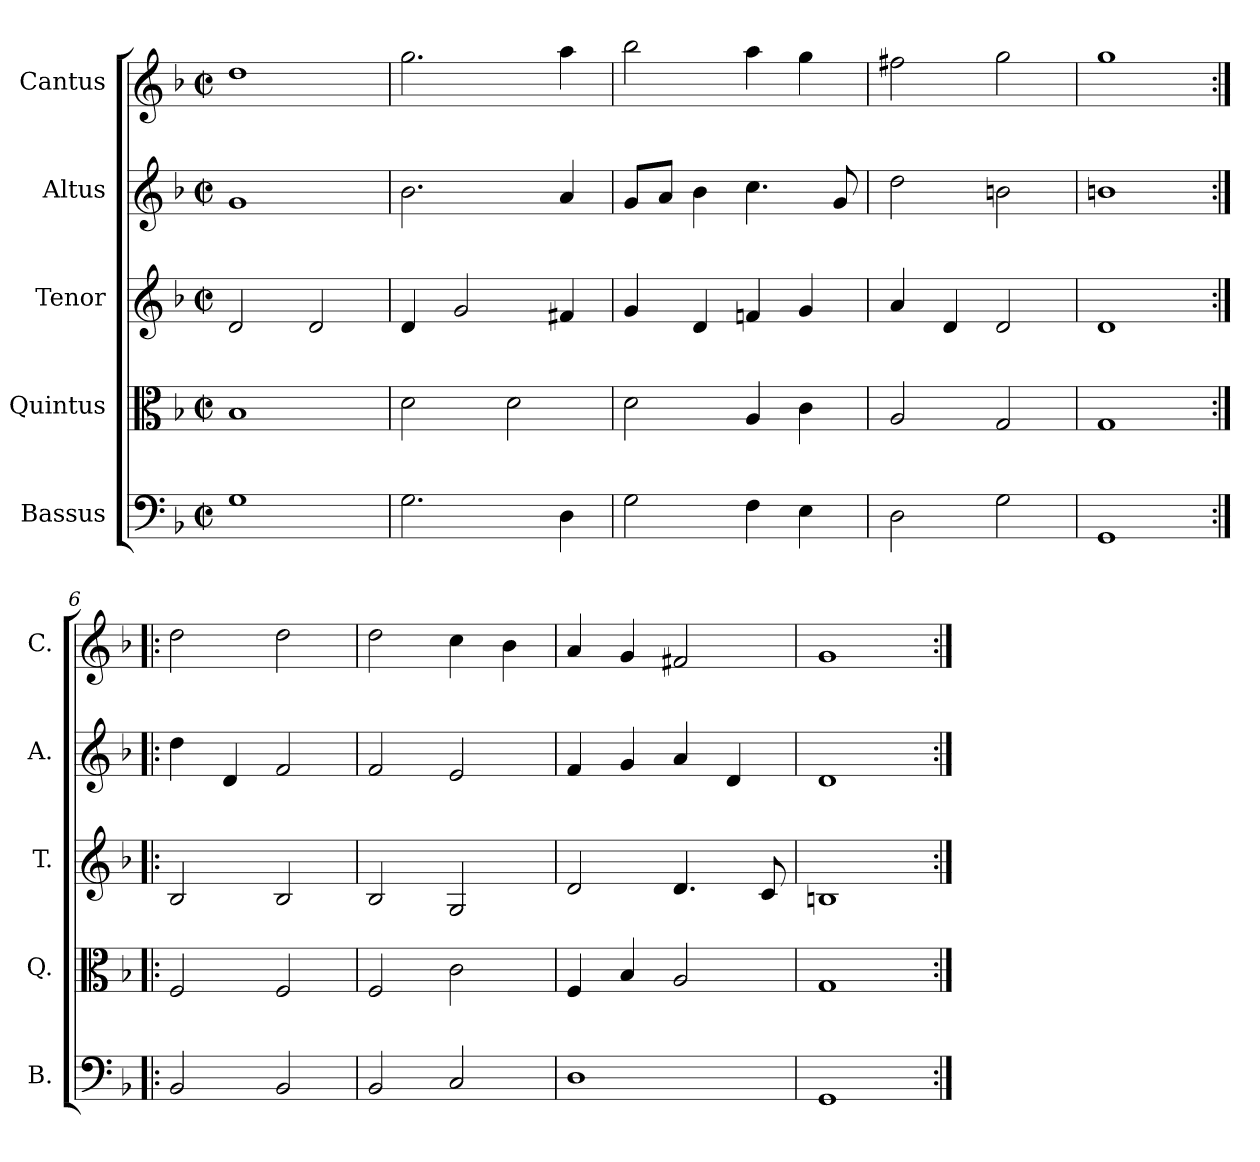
**kern	**kern	**kern	**kern	**kern
*part5	*part4	*part3	*part2	*part1
*staff5	*staff4	*staff3	*staff2	*staff1
*I"Bassus	*I"Quintus	*I"Tenor	*I"Altus	*I"Cantus
*I'B.	*I'Q.	*I'T.	*I'A.	*I'C.
*clefF4	*clefC3	*clefG2	*clefG2	*clefG2
*k[b-]	*k[b-]	*k[b-]	*k[b-]	*k[b-]
*d:	*d:	*d:	*d:	*d:
*M2/2	*M2/2	*M2/2	*M2/2	*M2/2
*met(c|)	*met(c|)	*met(c|)	*met(c|)	*met(c|)
=1	=1	=1	=1	=1
1G	1B-	2d/	1g	1dd
.	.	2d/	.	.
=2	=2	=2	=2	=2
2.G\	2d\	4d/	2.b-\	2.gg\
.	.	2g/	.	.
.	2d\	.	.	.
4D\	.	4f#X/	4a/	4aa\
=3	=3	=3	=3	=3
2G\	2d\	4g/	8g/L	2bb-\
.	.	.	8a/J	.
.	.	4d/	4b-\	.
4F\	4A/	4fn/	4.cc\	4aa\
4E\	4c\	4g/	.	4gg\
.	.	.	8g/	.
=4	=4	=4	=4	=4
2D\	2A/	4a/	2dd\	2ff#X\
.	.	4d/	.	.
2G\	2G/	2d/	2bn\	2gg\
=5	=5	=5	=5	=5
1GG	1G	1d	1bn	1gg
=6:|!|:	=6:|!|:	=6:|!|:	=6:|!|:	=6:|!|:
2BB-/	2F/	2B-/	4dd\	2dd\
.	.	.	4d/	.
2BB-/	2F/	2B-/	2f/	2dd\
=7	=7	=7	=7	=7
2BB-/	2F/	2B-/	2f/	2dd\
2C/	2c\	2G/	2e/	4cc\
.	.	.	.	4b-\
=8	=8	=8	=8	=8
1D	4F/	2d/	4f/	4a/
.	4B-/	.	4g/	4g/
.	2A/	4.d/	4a/	2f#X/
.	.	.	4d/	.
.	.	8c/	.	.
=9	=9	=9	=9	=9
1GG	1G	1Bn	1d	1g
=:|!	=:|!	=:|!	=:|!	=:|!
*-	*-	*-	*-	*-
